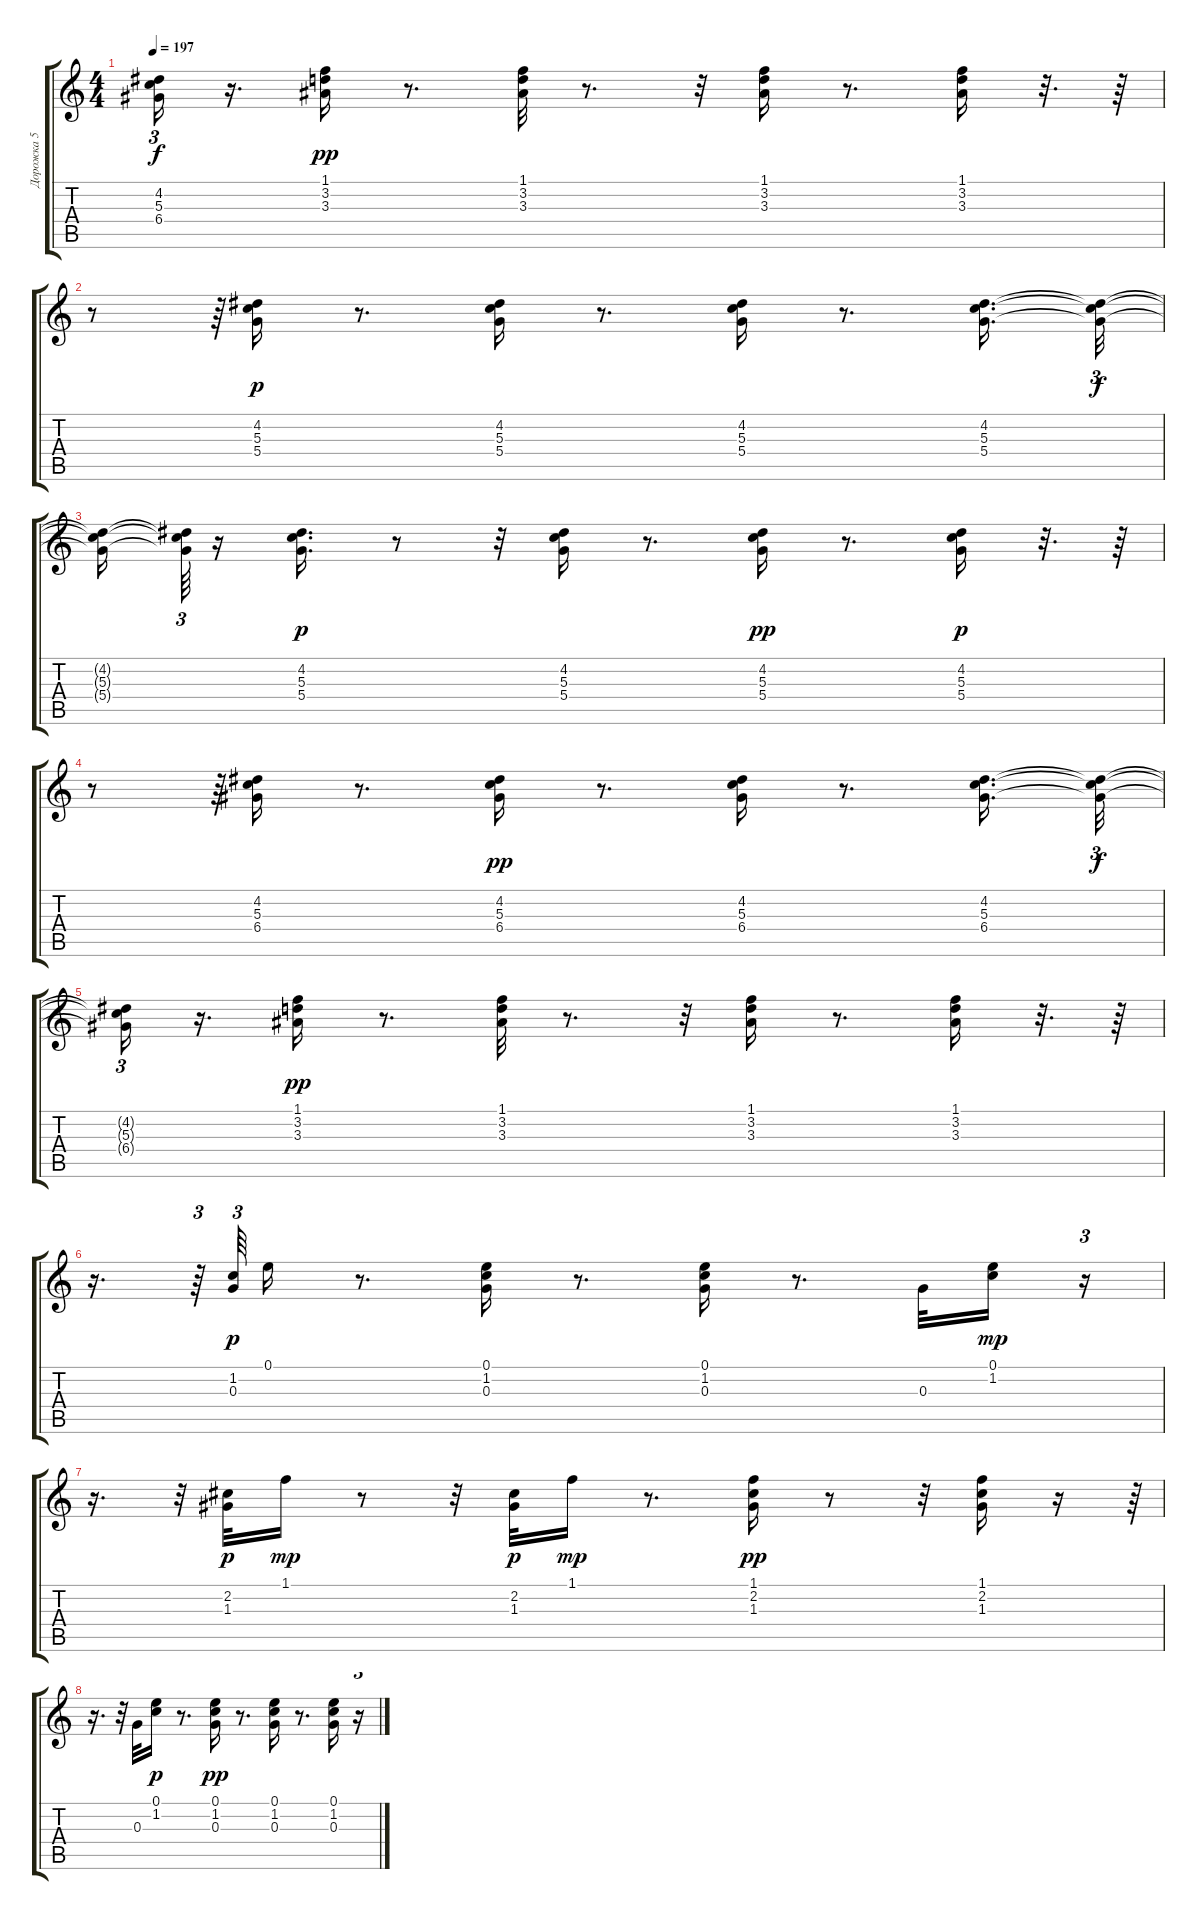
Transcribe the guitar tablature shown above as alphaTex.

\track ("Дорожка 5" "Дорожка 5") {instrument electricguitarclean}
\staff {score tabs}
\tuning (E4 B3 G3 D3 A2 E2) {hide}
\ts (4 4)
\tempo 197
\clef g2
\ks c
(4.2{t} 5.3{t} 6.4{t}).16{tu (3 2) dy f} r.16{d} (1.1 3.2 3.3).16{dy pp} r.8{d} (1.1 3.2 3.3).32 r.8{d} r.32 (1.1 3.2 3.3).16 r.8{d} (1.1 3.2 3.3).16 r.32{d} r.64 |
r.8 r.64{tu (3 2)} (4.2 5.3 5.4).16{dy p} r.8{d} (4.2 5.3 5.4).16 r.8{d} (4.2 5.3 5.4).16 r.8{d} (4.2 5.3 5.4).16{d} (4.2{t} 5.3{t} 5.4{t}).32{tu (3 2) dy f} |
(4.2{t} 5.3{t} 5.4{t}).16 (4.2{t} 5.3{t} 5.4{t}).64{tu (3 2)} r.16 (4.2 5.3 5.4).16{d dy p} r.8 r.32 (4.2 5.3 5.4).16 r.8{d} (4.2 5.3 5.4).16{dy pp} r.8{d} (4.2 5.3 5.4).16{dy p} r.32{d} r.64 |
r.8 r.64{tu (3 2)} (4.2 5.3 6.4).16 r.8{d} (4.2 5.3 6.4).16{dy pp} r.8{d} (4.2 5.3 6.4).16 r.8{d} (4.2 5.3 6.4).16{d} (4.2{t} 5.3{t} 6.4{t}).32{tu (3 2) dy f} |
(4.2{t} 5.3{t} 6.4{t}).16{tu (3 2)} r.16{d} (1.1 3.2 3.3).16{dy pp} r.8{d} (1.1 3.2 3.3).32 r.8{d} r.32 (1.1 3.2 3.3).16 r.8{d} (1.1 3.2 3.3).16 r.32{d} r.64 |
r.16{d} r.64{tu (3 2)} (1.2 0.3).64{tu (3 2) dy p} 0.1.16 r.8{d} (0.1 1.2 0.3).16 r.8{d} (0.1 1.2 0.3).16 r.8{d} 0.3.32 (0.1 1.2).16{dy mp} r.16{tu (3 2)} |
r.16{d} r.32{tu (3 2)} (2.2 1.3).32{dy p} 1.1.16{dy mp} r.8 r.32 (2.2 1.3).32{dy p} 1.1.16{dy mp} r.8{d} (1.1 2.2 1.3).16{dy pp} r.8 r.32 (1.1 2.2 1.3).16 r.16 r.64{tu (3 2)} |
r.16{d} r.32{tu (3 2)} 0.3.32 (0.1 1.2).16{dy p} r.8{d} (0.1 1.2 0.3).16{dy pp} r.8{d} (0.1 1.2 0.3).16 r.8{d} (0.1 1.2 0.3).16 r.16{tu (3 2)}
